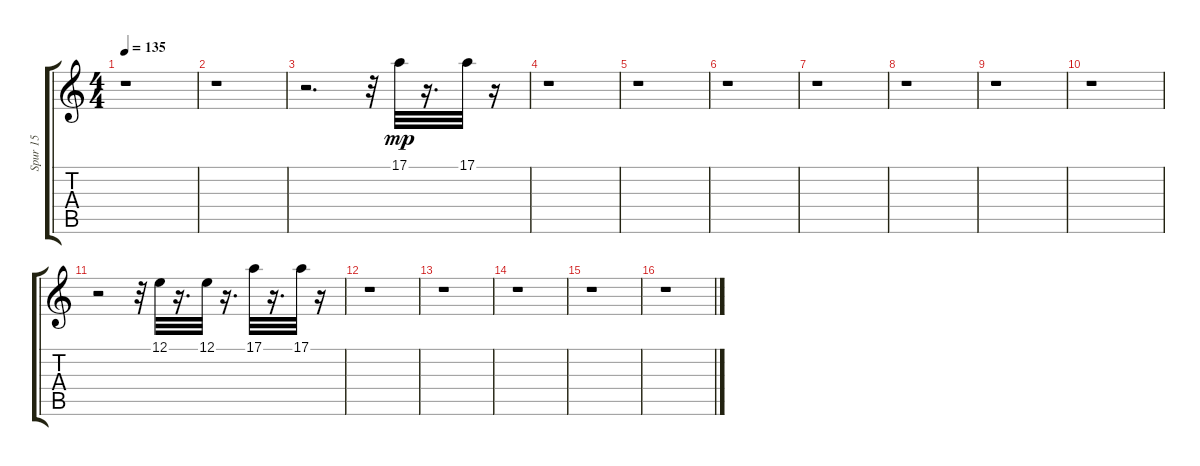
\track ("Spur 15" "Spur 15") {instrument brightacousticpiano}
\staff {score tabs}
\tuning (E4 B3 G3 D3 A2 E2) {hide}
\ts (4 4)
\tempo 135
\clef g2
\ks c
r.1{dy mp} |
r.1 |
r.2{d} r.32 17.1.32 r.16{d} 17.1.32 r.16 |
r.1 |
r.1 |
r.1 |
r.1 |
r.1 |
r.1 |
r.1 |
r.2 r.32 12.1.32 r.16{d} 12.1.32 r.16{d} 17.1.32 r.16{d} 17.1.32 r.16 |
r.1 |
r.1 |
r.1 |
r.1 |
r.1
